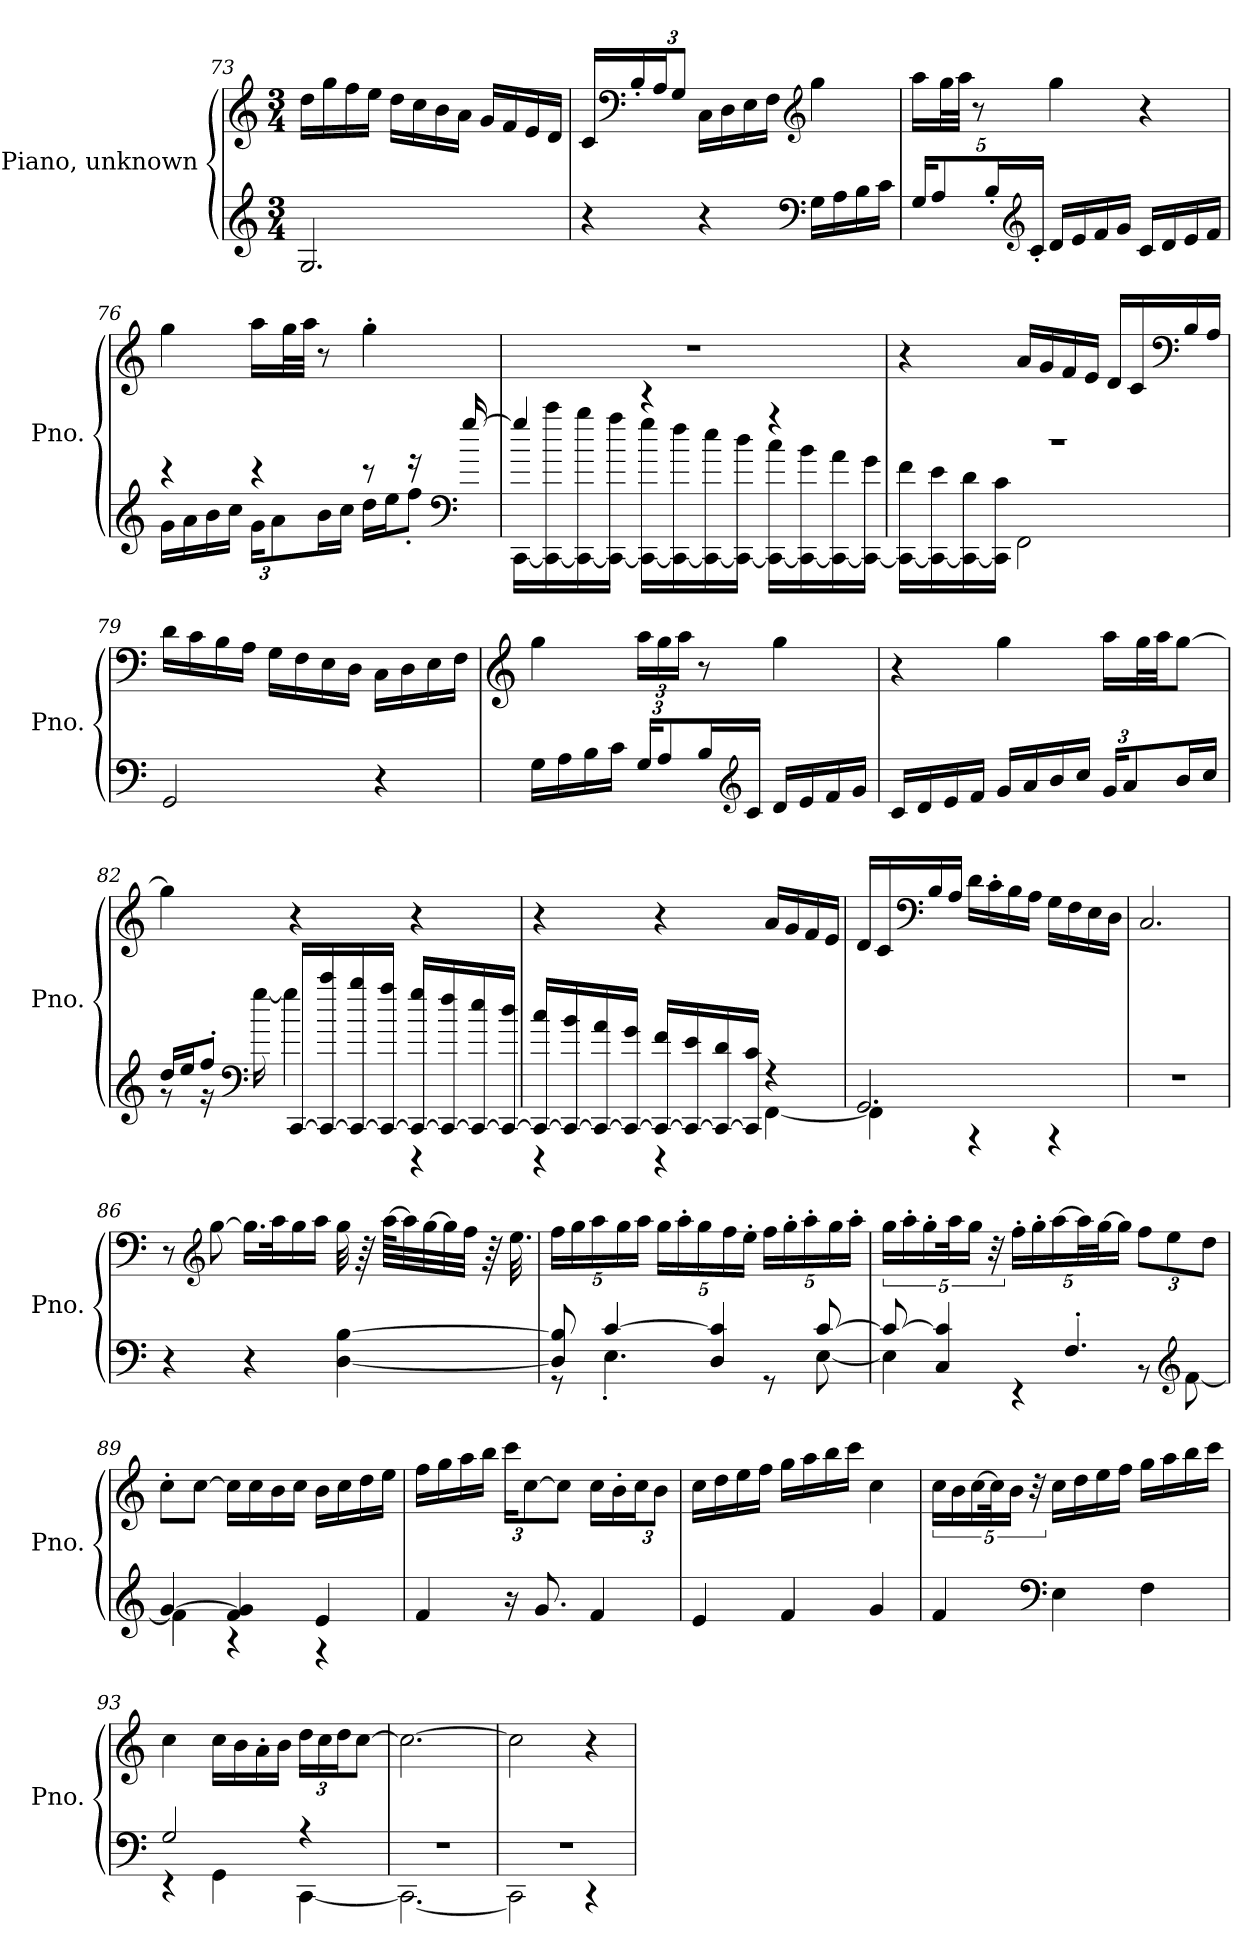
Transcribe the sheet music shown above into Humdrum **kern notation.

**kern	**kern
*part1	*part1
*staff2	*staff1
*I"Piano, unknown	*
*I'Pno.	*
!!LO:LB:g=z
*clefG2	*clefG2
*k[]	*k[]
*M3/4	*M3/4
=73	=73
2.G/	16dd\LL
.	16gg\
.	16ff\
.	16ee\JJ
.	16dd\LL
.	16cc\
.	16b\
.	16a\JJ
.	16g/LL
.	16f/
.	16e/
.	16d/JJ
=74	=74
4r	16c/LL
*	*clefF4
.	16B'/
*	*Xbrackettup
.	24A/J
.	12G/J
4r	16C\LL
.	16D\
.	16E\
.	16F\JJ
*clefF4	*clefG2
16G\LL	4gg\
16A\	.
16B\	.
16c\JJ	.
=75	=75
*Xbrackettup	*
20G/KL	16aa\LL
10A/	.
.	32gg\L
.	32aa\JJJ
.	8r
20B'/L	.
*clefG2	*
20c'/JJ	.
16d/LL	4gg\
16e/	.
16f/	.
16g/JJ	.
16c/LL	4r
16d/	.
16e/	.
16f/JJ	.
!!LO:PB:g=z
=76	=76
*^	*
4r	16g\LL	4gg\
.	16a\	.
.	16b\	.
.	16cc\JJ	.
4r	24g\KL	16aa\LL
.	12a\	.
.	.	32gg\L
.	.	32aa\JJJ
.	16b\L	8r
.	16cc\JJ	.
8r	16dd\LL	4gg'\
.	16ee\J	.
16r	8ff'\J	.
*clefF4	*	*
[16gg/	.	.
=77	=77	=77
4gg/]	[16CC\LL	2.r
.	16CC\_ 16ccc\	.
.	16CC\_ 16bb\	.
.	16CC\_ 16aa\JJ	.
4r	16CC\_ 16gg\LL	.
.	16CC\_ 16ff\	.
.	16CC\_ 16ee\	.
.	16CC\_ 16dd\JJ	.
4r	16CC\_ 16cc\LL	.
.	16CC\_ 16b\	.
.	16CC\_ 16a\	.
.	16CC\_ 16g\JJ	.
!!LO:LB:g=z
=78	=78	=78
2.r	16CC\_ 16f\LL	4r
.	16CC\_ 16e\	.
.	16CC\_ 16d\	.
.	16CC\] 16c\JJ	.
.	2FF\	16a/LL
.	.	16g/
.	.	16f/
.	.	16e/JJ
.	.	16d/LL
.	.	16c/
*	*	*clefF4
.	.	16B/
.	.	16A/JJ
*v	*v	*
=79	=79
2GG/	16d\LL
.	16c\
.	16B\
.	16A\JJ
.	16G\LL
.	16F\
.	16E\
.	16D\JJ
4r	16C\LL
.	16D\
.	16E\
.	16F\JJ
=80	=80
*	*clefG2
16G\LL	4gg\
16A\	.
16B\	.
16c\JJ	.
24G/KL	24aa\LL
12A/	24gg\
.	24aa\JJ
16B/L	8r
*clefG2	*
16c/JJ	.
16d/LL	4gg\
16e/	.
16f/	.
16g/JJ	.
!!LO:LB:g=z
=81	=81
16c/LL	4r
16d/	.
16e/	.
16f/JJ	.
16g/LL	4gg\
16a/	.
16b/	.
16cc/JJ	.
24g/KL	16aa\LL
12a/	.
.	32gg\L
.	32aa\JJ
16b/L	[8gg\J
16cc/JJ	.
=82	=82
*^	*
16dd/LL	8r	4gg\]
16ee/J	.	.
8ff'/J	16r	.
*clefF4	*	*
.	[16gg\	.
[16CC/LL	4gg\]	4r
16CC/_ 16ccc/	.	.
16CC/_ 16bb/	.	.
16CC/_ 16aa/JJ	.	.
16CC/_ 16gg/LL	4r	4r
16CC/_ 16ff/	.	.
16CC/_ 16ee/	.	.
16CC/_ 16dd/JJ	.	.
!!LO:LB:g=z
=83	=83	=83
16CC/_ 16cc/LL	4r	4r
16CC/_ 16b/	.	.
16CC/_ 16a/	.	.
16CC/_ 16g/JJ	.	.
16CC/_ 16f/LL	4r	4r
16CC/_ 16e/	.	.
16CC/_ 16d/	.	.
16CC/] 16c/JJ	.	.
4r	[4FF\	16a/LL
.	.	16g/
.	.	16f/
.	.	16e/JJ
=84	=84	=84
2.GG/	4FF\]	16d/LL
.	.	16c/
*	*	*clefF4
.	.	16B/
.	.	16A/JJ
.	4r	16d\LL
.	.	16c'\
.	.	16B\
.	.	16A\JJ
.	4r	16G\LL
.	.	16F\
.	.	16E\
.	.	16D\JJ
*v	*v	*
=85	=85
2.r	2.C/
!!LO:LB:g=z
=86	=86
4r	8r
*	*clefG2
.	[8gg\
4r	16.gg\LL]
.	32aa\K
.	16gg\
.	16aa\JJ
[4D\ [4B\	32gg\
.	64r
.	[64aa\KLLL
.	32aa\]
.	[32gg\
.	32gg\]
.	32ff\JJJ
.	64r
.	32.ee\
=87	=87
*^	*
8D/] 8B/]	8r	20ff\LL
.	.	20gg\
.	.	20aa\
[4c/	4.E'\	.
.	.	20gg\
.	.	20aa\JJ
.	.	20gg\LL
.	.	20aa'\
.	.	20gg\
4D/ 4c/]	.	.
.	.	20ff\
.	.	20ee'\JJ
.	8r	20ff\LL
.	.	20gg'\
.	.	20aa'\
[8c/	[8E\	.
.	.	20gg\
.	.	20aa'\JJ
!!LO:LB:g=z
=88	=88	=88
*	*	*brackettup
8c/_	4E\]	20gg\LL
.	.	20aa'\
.	.	20gg'\
4C/ 4c/]	.	.
.	.	40aa\K
.	.	20gg\JJ
.	.	40r
*	*	*Xbrackettup
.	4r	20ff'\LL
.	.	20gg'\
.	.	[20aa\
4.F'/	.	.
.	.	40aa\L]
.	.	[40gg\J
.	.	20gg\JJ]
.	8r	12ff\L
.	.	12ee\
*clefG2	*	*
.	[8f\	.
.	.	12dd\J
=89	=89	=89
[4g/	4f\]	8cc'\L
.	.	[8cc\J
4f/ 4g/]	4r	16cc\LL]
.	.	16cc\
.	.	16b\
.	.	16cc\JJ
4e/	4r	16b\LL
.	.	16cc\
.	.	16dd\
.	.	16ee\JJ
*v	*v	*
=90	=90
4f/	16ff\LL
.	16gg\
.	16aa\
.	16bb\JJ
16r	24ccc\KL
.	[12cc\
8.g/	.
.	8cc\J]
4f/	16cc\LL
.	16b'\
.	24cc\J
.	12b\J
!!LO:PB:g=z
=91	=91
4e/	16cc\LL
.	16dd\
.	16ee\
.	16ff\JJ
4f/	16gg\LL
.	16aa\
.	16bb\
.	16ccc\JJ
4g/	4cc\
=92	=92
*	*brackettup
4f/	20cc\LL
.	20b\
.	[20cc\
.	40cc\K]
.	20b\JJ
.	40r
*clefF4	*
4E\	16cc\LL
.	16dd\
.	16ee\
.	16ff\JJ
4F\	16gg\LL
.	16aa\
.	16bb\
.	16ccc\JJ
=93	=93
*^	*
2G/	4r	4cc\
.	4GG\	16cc\LL
.	.	16b\
.	.	16a'\
.	.	16b\JJ
*	*	*Xbrackettup
4r	[4CC\	24dd\LL
.	.	24cc\
.	.	24dd\J
.	.	[8cc\J
=94	=94	=94
2.r	2.CC\_	2.cc\_
=95	=95	=95
2.r	2CC\]	2cc\]
.	4r	4r
*v	*v	*
=	=
*-	*-
